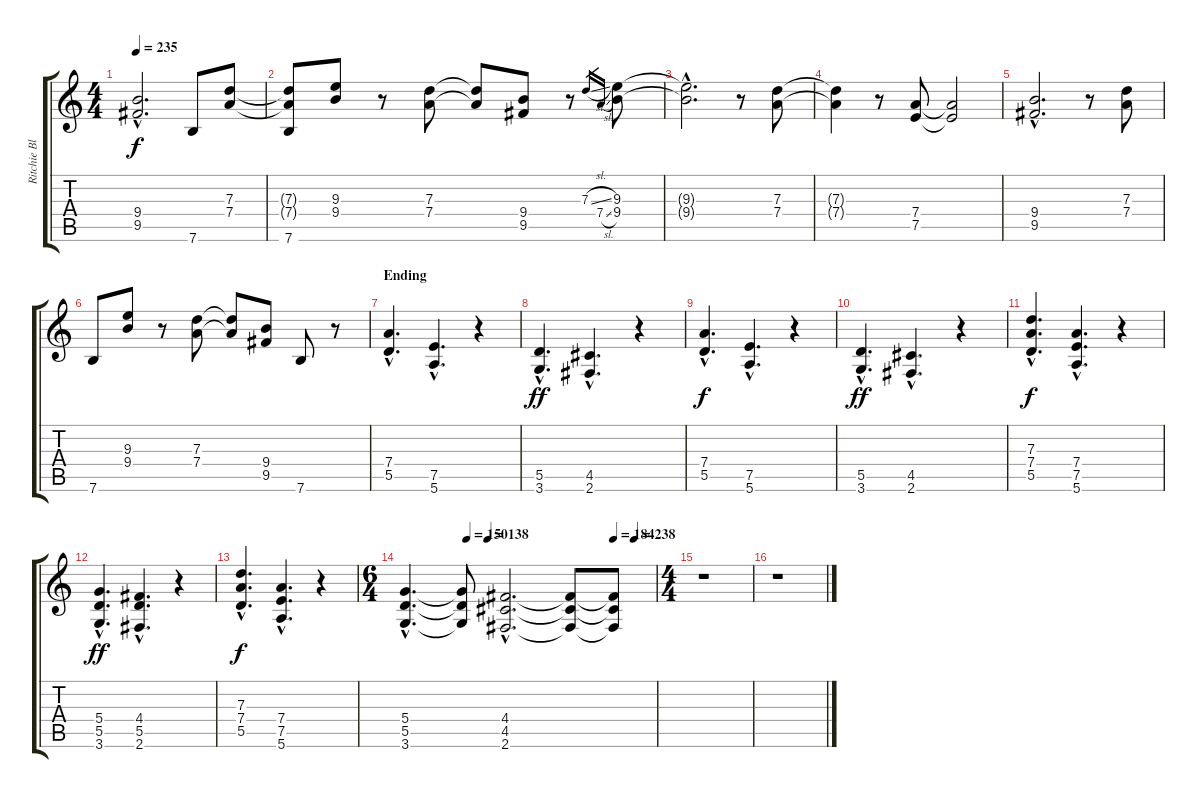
\track ("Ritchie Blackmore" "Ritchie Bl") {instrument overdrivenguitar}
\staff {score tabs}
\tuning (E4 B3 G3 D3 A2 E2) {hide}
\ts (4 4)
\tempo 235
\clef g2
\ks c
(9.4{hac} 9.5{hac}).2{d dy f} 7.6.8 (7.3 7.4).8 |
(7.3{t} 7.4{t} 7.6).8 (9.3 9.4).8 r.8 (7.3 7.4).8 (7.3{t} 7.4{t}).8 (9.4 9.5).8 r.8 7.3{sl}.16{gr} 7.4{sl}.16{gr} (9.3 9.4).8 |
(9.3{hac t} 9.4{hac t}).2{d} r.8 (7.3 7.4).8 |
(7.3{t} 7.4{t}).4 r.8 (7.4 7.5).8 (7.4{t} 7.5{t}).2 |
(9.4{hac} 9.5{hac}).2{d} r.8 (7.3 7.4).8 |
7.6.8 (9.3 9.4).8 r.8 (7.3 7.4).8 (7.3{t} 7.4{t}).8 (9.4 9.5).8 7.6.8 r.8 |
\section ("" "Ending")
(7.4{hac} 5.5{hac}).4{d} (7.5{hac} 5.6{hac}).4{d} r.4 |
(5.5{hac} 3.6{hac}).4{d dy ff} (4.5{hac} 2.6{hac}).4{d} r.4 |
(7.4{hac} 5.5{hac}).4{d dy f} (7.5{hac} 5.6{hac}).4{d} r.4 |
(5.5{hac} 3.6{hac}).4{d dy ff} (4.5{hac} 2.6{hac}).4{d} r.4 |
(7.3{hac} 7.4{hac} 5.5{hac}).4{d dy f} (7.4{hac} 7.5{hac} 5.6{hac}).4{d} r.4 |
(5.4{hac} 5.5{hac} 3.6{hac}).4{d dy ff} (4.4{hac} 5.5{hac} 2.6{hac}).4{d} r.4 |
(7.3{hac} 7.4{hac} 5.5{hac}).4{d dy f} (7.4{hac} 7.5{hac} 5.6{hac}).4{d} r.4 |
\ts (6 4)
\tempo (150 0.25)
\tempo (138 0.3333333333333333)
\tempo (184 0.8333333333333334)
\tempo (238 0.9166666666666666)
(5.4{hac} 5.5{hac} 3.6{hac}).4{d} (5.4{t} 5.5{t} 3.6{t}).8 (4.4{hac} 4.5{hac} 2.6{hac}).2{d} (4.4{t} 4.5{t} 2.6{t}).8 (4.4{t} 4.5{t} 2.6{t}).8 |
\ts (4 4)
r.1 |
r.1
